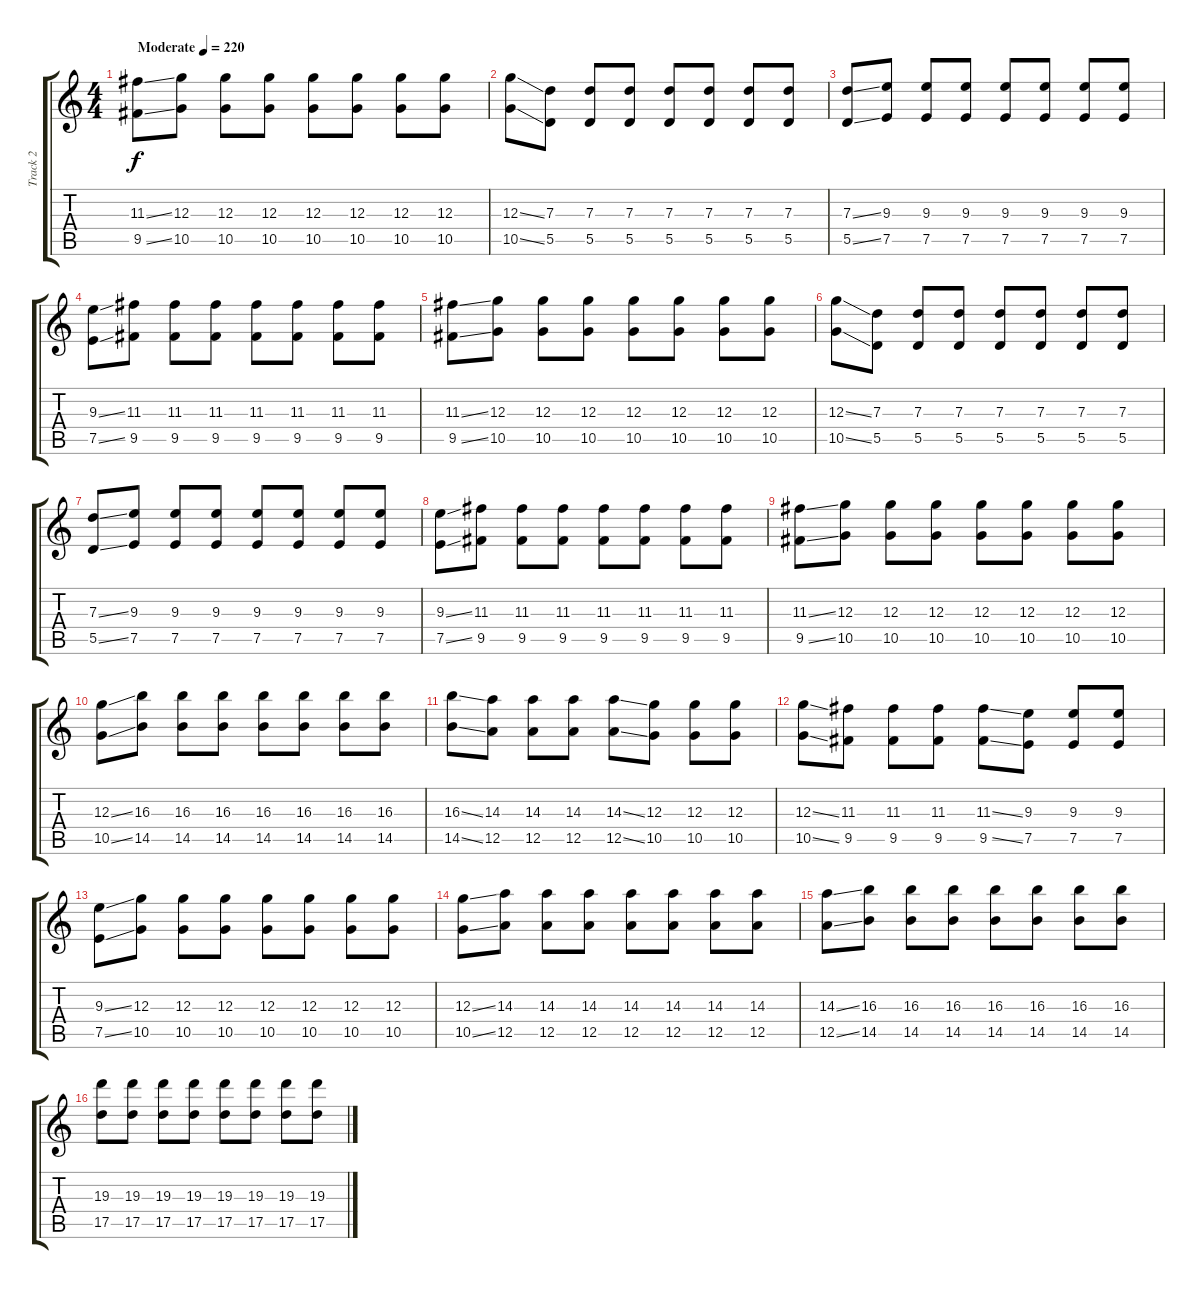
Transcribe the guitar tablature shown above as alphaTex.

\track ("Track 2" "Track 2") {instrument acousticguitarsteel}
\staff {score tabs}
\tuning (E4 B3 G3 D3 A2 E2) {hide}
\ts (4 4)
\tempo (220 "Moderate")
\clef g2
\ks c
(11.3{ss} 9.5{ss}).8{dy f instrument acousticguitarsteel} (12.3 10.5).8 (12.3 10.5).8 (12.3 10.5).8 (12.3 10.5).8 (12.3 10.5).8 (12.3 10.5).8 (12.3 10.5).8 |
(12.3{ss} 10.5{ss}).8 (7.3 5.5).8 (7.3 5.5).8 (7.3 5.5).8 (7.3 5.5).8 (7.3 5.5).8 (7.3 5.5).8 (7.3 5.5).8 |
(7.3{ss} 5.5{ss}).8 (9.3 7.5).8 (9.3 7.5).8 (9.3 7.5).8 (9.3 7.5).8 (9.3 7.5).8 (9.3 7.5).8 (9.3 7.5).8 |
(9.3{ss} 7.5{ss}).8 (11.3 9.5).8 (11.3 9.5).8 (11.3 9.5).8 (11.3 9.5).8 (11.3 9.5).8 (11.3 9.5).8 (11.3 9.5).8 |
(11.3{ss} 9.5{ss}).8 (12.3 10.5).8 (12.3 10.5).8 (12.3 10.5).8 (12.3 10.5).8 (12.3 10.5).8 (12.3 10.5).8 (12.3 10.5).8 |
(12.3{ss} 10.5{ss}).8 (7.3 5.5).8 (7.3 5.5).8 (7.3 5.5).8 (7.3 5.5).8 (7.3 5.5).8 (7.3 5.5).8 (7.3 5.5).8 |
(7.3{ss} 5.5{ss}).8 (9.3 7.5).8 (9.3 7.5).8 (9.3 7.5).8 (9.3 7.5).8 (9.3 7.5).8 (9.3 7.5).8 (9.3 7.5).8 |
(9.3{ss} 7.5{ss}).8 (11.3 9.5).8 (11.3 9.5).8 (11.3 9.5).8 (11.3 9.5).8 (11.3 9.5).8 (11.3 9.5).8 (11.3 9.5).8 |
(11.3{ss} 9.5{ss}).8 (12.3 10.5).8 (12.3 10.5).8 (12.3 10.5).8 (12.3 10.5).8 (12.3 10.5).8 (12.3 10.5).8 (12.3 10.5).8 |
(12.3{ss} 10.5{ss}).8 (16.3 14.5).8 (16.3 14.5).8 (16.3 14.5).8 (16.3 14.5).8 (16.3 14.5).8 (16.3 14.5).8 (16.3 14.5).8 |
(16.3{ss} 14.5{ss}).8 (14.3 12.5).8 (14.3 12.5).8 (14.3 12.5).8 (14.3{ss} 12.5{ss}).8 (12.3 10.5).8 (12.3 10.5).8 (12.3 10.5).8 |
(12.3{ss} 10.5{ss}).8 (11.3 9.5).8 (11.3 9.5).8 (11.3 9.5).8 (11.3{ss} 9.5{ss}).8 (9.3 7.5).8 (9.3 7.5).8 (9.3 7.5).8 |
(9.3{ss} 7.5{ss}).8 (12.3 10.5).8 (12.3 10.5).8 (12.3 10.5).8 (12.3 10.5).8 (12.3 10.5).8 (12.3 10.5).8 (12.3 10.5).8 |
(12.3{ss} 10.5{ss}).8 (14.3 12.5).8 (14.3 12.5).8 (14.3 12.5).8 (14.3 12.5).8 (14.3 12.5).8 (14.3 12.5).8 (14.3 12.5).8 |
(14.3{ss} 12.5{ss}).8 (16.3 14.5).8 (16.3 14.5).8 (16.3 14.5).8 (16.3 14.5).8 (16.3 14.5).8 (16.3 14.5).8 (16.3 14.5).8 |
(19.3 17.5).8 (19.3 17.5).8 (19.3 17.5).8 (19.3 17.5).8 (19.3 17.5).8 (19.3 17.5).8 (19.3 17.5).8 (19.3 17.5).8
